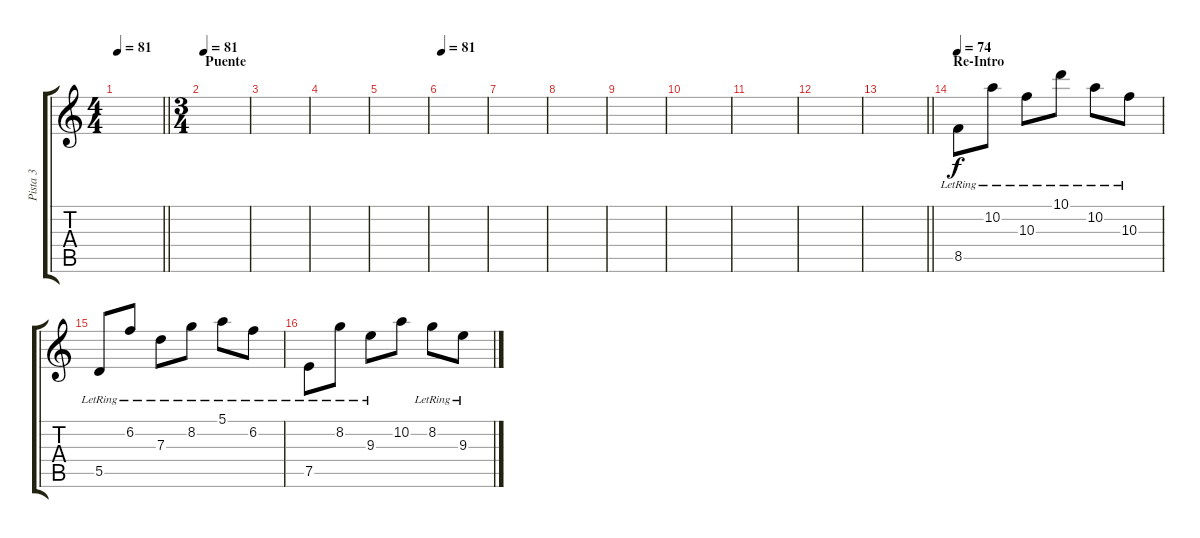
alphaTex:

\track ("Pista 3" "Pista 3") {instrument electricguitarjazz}
\staff {score tabs}
\tuning (E4 B3 G3 D3 A2 D2) {hide}
\ts (4 4)
\tempo 81
\clef g2
\barLineRight lightlight
\ks c
|
\ts (3 4)
\section ("" "Puente")
\tempo 81
|
|
|
|
\tempo 81
|
|
|
|
|
|
|
\barLineRight lightlight
|
\section ("" "Re-Intro")
\tempo 74
8.5{lr}.8{instrument electricguitarjazz} 10.2{lr}.8 10.3{lr}.8 10.1{lr}.8 10.2{lr}.8 10.3{lr}.8 |
5.5{lr}.8 6.2{lr}.8 7.3{lr}.8 8.2{lr}.8 5.1{lr}.8 6.2{lr}.8 |
7.5{lr}.8 8.2{lr}.8 9.3{lr}.8 10.2.8 8.2{lr}.8 9.3{lr}.8
